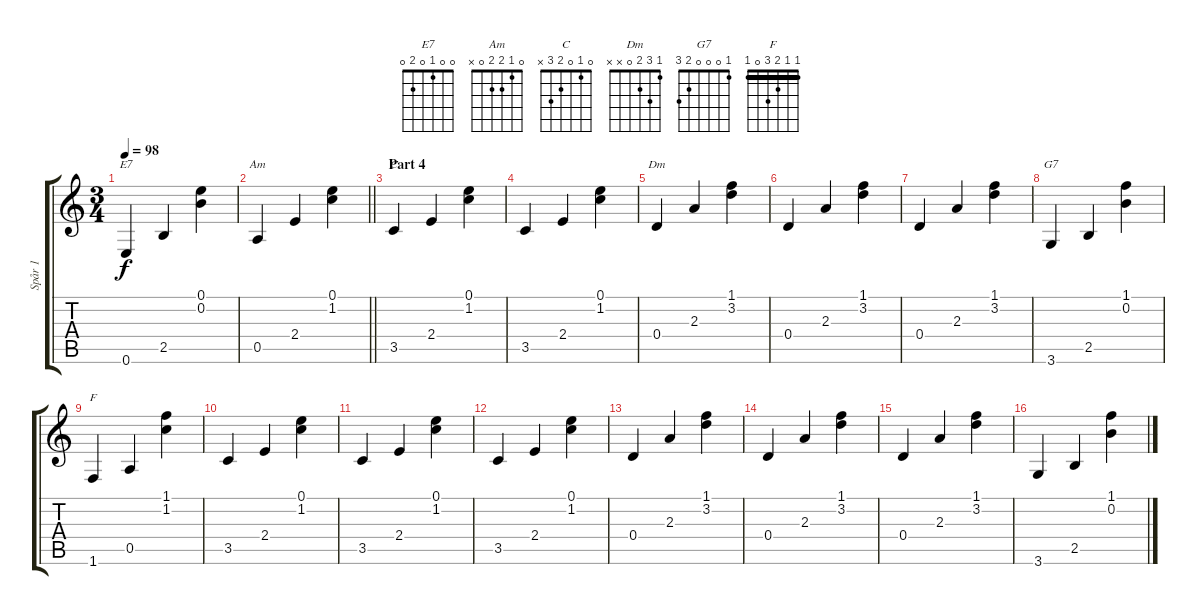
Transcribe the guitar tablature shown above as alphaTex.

\track ("Spår 1" "Spår 1") {instrument acousticguitarsteel}
\staff {score tabs}
\tuning (E4 B3 G3 D3 A2 E2) {hide}
\chord ("E7" 0 0 1 0 2 0)
\chord ("Am" 0 1 2 2 0 x)
\chord ("C" 0 1 0 2 3 x)
\chord ("Dm" 1 3 2 0 x x)
\chord ("G7" 1 0 0 0 2 3)
\chord ("F" 1 1 2 3 0 1) {barre 1}
\ts (3 4)
\tempo 98
\clef g2
\ks c
0.6.4{ch "E7" dy f} 2.5.4 (0.1 0.2).4 |
\barLineRight lightlight
0.5.4{ch "Am"} 2.4.4 (0.1 1.2).4 |
\section ("" "Part 4")
3.5.4{ch "C"} 2.4.4 (0.1 1.2).4 |
3.5.4 2.4.4 (0.1 1.2).4 |
0.4.4{ch "Dm"} 2.3.4 (1.1 3.2).4 |
0.4.4 2.3.4 (1.1 3.2).4 |
0.4.4 2.3.4 (1.1 3.2).4 |
3.6.4{ch "G7"} 2.5.4 (1.1 0.2).4 |
1.6.4{ch "F"} 0.5.4 (1.1 1.2).4 |
3.5.4 2.4.4 (0.1 1.2).4 |
3.5.4 2.4.4 (0.1 1.2).4 |
3.5.4 2.4.4 (0.1 1.2).4 |
0.4.4 2.3.4 (1.1 3.2).4 |
0.4.4 2.3.4 (1.1 3.2).4 |
0.4.4 2.3.4 (1.1 3.2).4 |
3.6.4 2.5.4 (1.1 0.2).4
